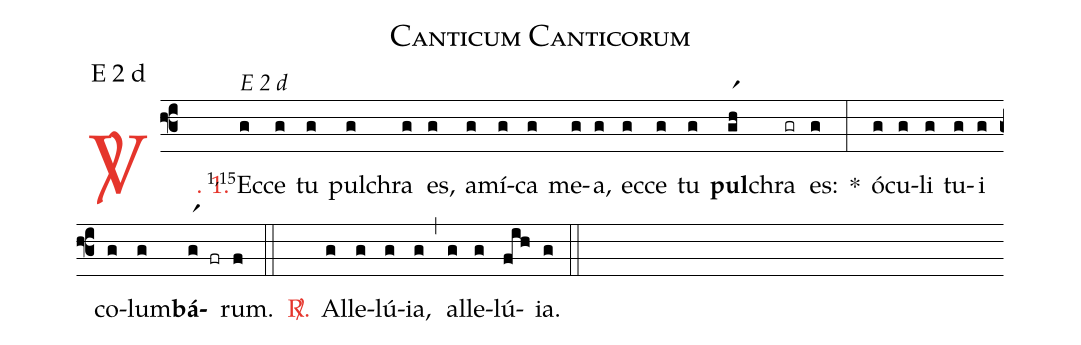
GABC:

name: Canticum Canticorum;
mode: E 2 d;
%%
(f3)

<c><sp>V/</sp>. 1.</c>() <v>\VSup{1,15}</v>Ec(g[alt:E 2 d])ce(g) tu(g) pul(g)chra(g) es,(g) a(g)mí(g)ca(g) me(g)a,(g) ec(g)ce(g) tu(g) <b>pul</b>(gr1h)chra(gr) es:(g) *(:) ó(g)cu(g)li(g) tu(g)i(g) co(g)lum(g)<b>bá</b>(gr1 fr)rum.(f)

(::)

<nlba><c><sp>R/</sp>.</c>() Al</nlba>(g)le(g)lú(g)ia,(g) (,) al(g)le(g)lú(fih)ia.(g)

(::)
